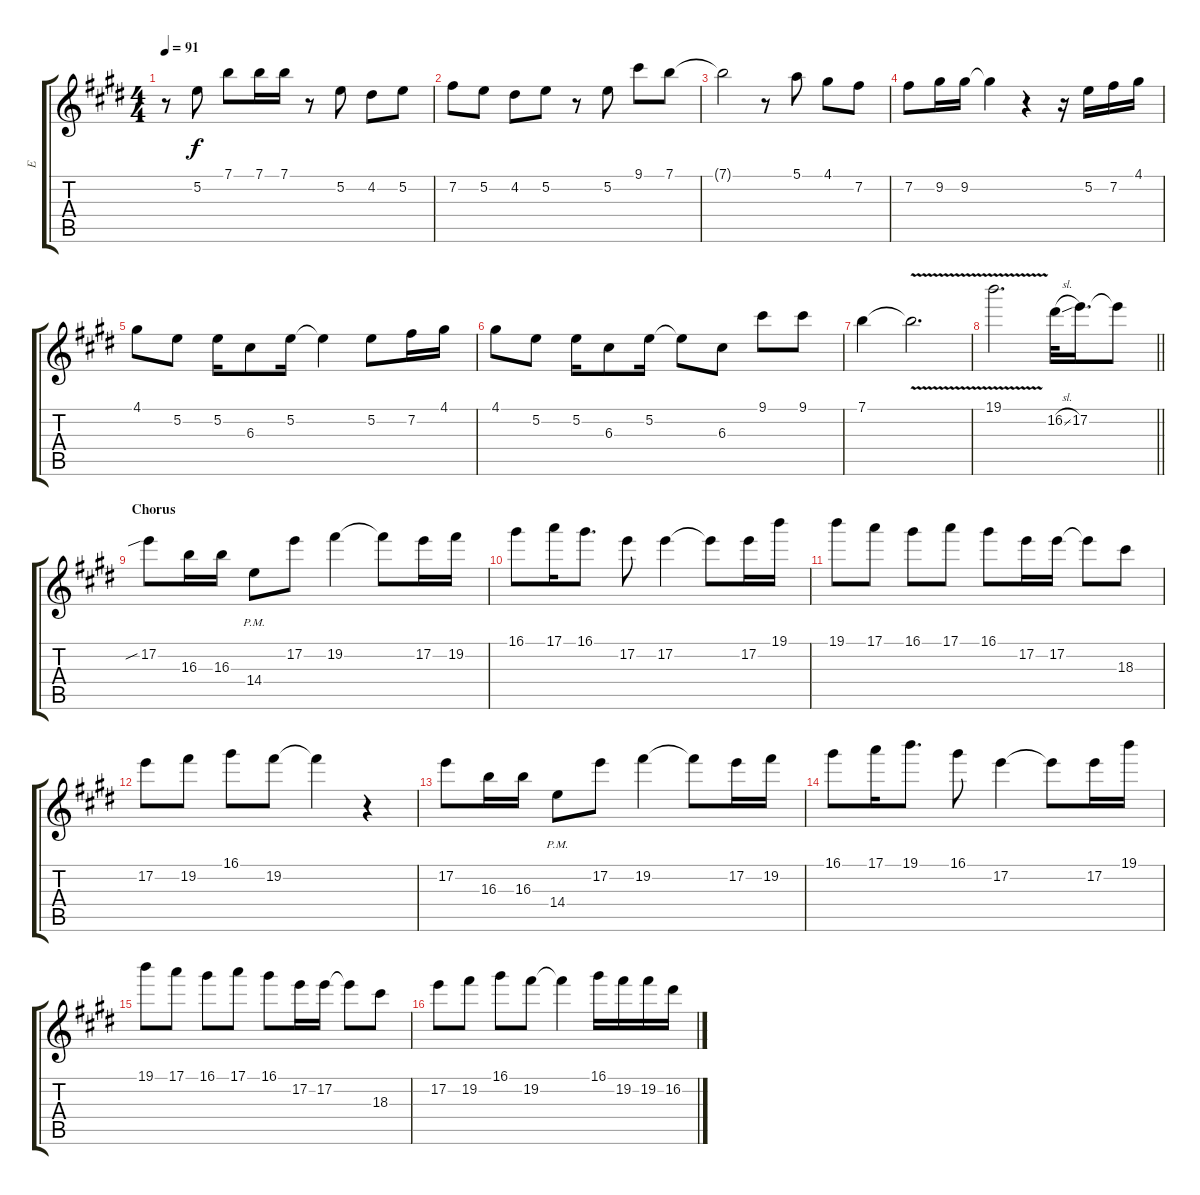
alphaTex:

\track ("E" "E") {instrument distortionguitar}
\staff {score tabs}
\tuning (E4 B3 G3 D3 A2 E2) {hide}
\ts (4 4)
\tempo 91
\clef g2
\ks e
r.8{dy f} 5.2.8 7.1.8 7.1.16 7.1.16 r.8 5.2.8 4.2.8 5.2.8 |
\ks c#minor
7.2.8 5.2.8 4.2.8 5.2.8 r.8 5.2.8 9.1.8 7.1.8 |
7.1{t}.2 r.8 5.1.8 4.1.8 7.2.8 |
7.2.8 9.2.16 9.2.16 9.2{t}.4 r.4 r.16 5.2.16 7.2.16 4.1.16 |
4.1.8 5.2.8 5.2.16 6.3.8 5.2.16 5.2{t}.4 5.2.8 7.2.16 4.1.16 |
4.1.8 5.2.8 5.2.16 6.3.8 5.2.16 5.2{t}.8 6.3.8 9.1.8 9.1.8 |
7.1.4 7.1{v t}.2{d} |
\barLineRight lightlight
\ks e
19.1{v}.2{d} 16.2{sl}.32 17.2.16{d} 17.2{t}.8 |
\section ("" "Chorus")
17.2{sib}.8 16.3.16 16.3.16 14.4{pm}.8 17.2.8 19.2.4 19.2{t}.8 17.2.16 19.2.16 |
\ks c#minor
16.1.8 17.1.16 16.1.8{d} 17.2.8 17.2.4 17.2{t}.8 17.2.16 19.1.16 |
19.1.8 17.1.8 16.1.8 17.1.8 16.1.8 17.2.16 17.2.16 17.2{t}.8 18.3.8 |
17.2.8 19.2.8 16.1.8 19.2.8 19.2{t}.4 r.4 |
\ks e
17.2.8 16.3.16 16.3.16 14.4{pm}.8 17.2.8 19.2.4 19.2{t}.8 17.2.16 19.2.16 |
\ks c#minor
16.1.8 17.1.16 19.1.8{d} 16.1.8 17.2.4 17.2{t}.8 17.2.16 19.1.16 |
19.1.8 17.1.8 16.1.8 17.1.8 16.1.8 17.2.16 17.2.16 17.2{t}.8 18.3.8 |
17.2.8 19.2.8 16.1.8 19.2.8 19.2{t}.4 16.1.16 19.2.16 19.2.16 16.2.16
